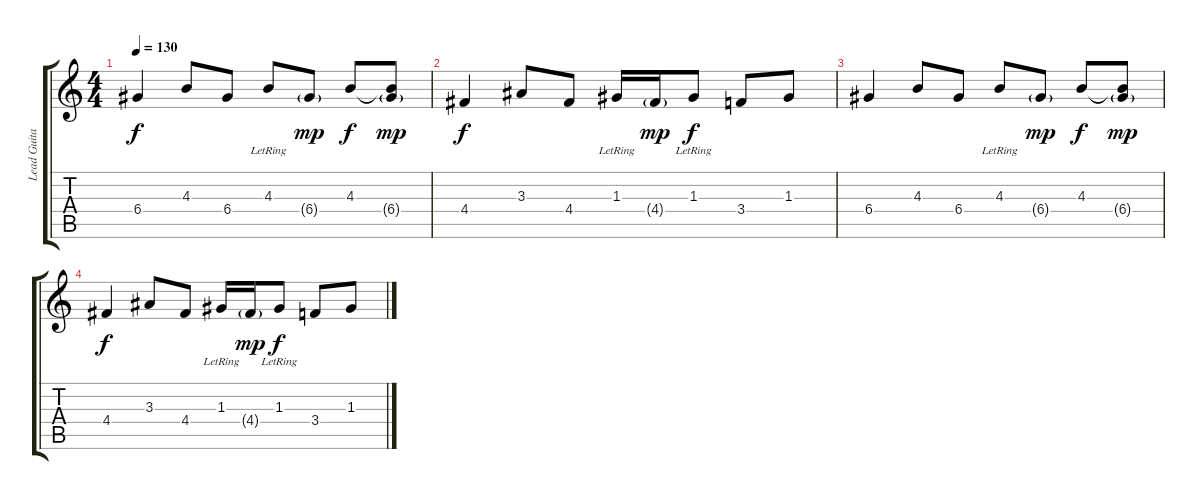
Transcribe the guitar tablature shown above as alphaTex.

\track ("Lead Guitar" "Lead Guita") {instrument overdrivenguitar}
\staff {score tabs}
\tuning (E4 B3 G3 D3 A2 E2) {hide}
\ts (4 4)
\tempo 130
\clef g2
\ks c
6.4.4{dy f} 4.3.8 6.4.8 4.3{lr}.8 6.4{g}.8{dy mp} 4.3.8{dy f} (4.3{t} 6.4{g}).8{dy mp} |
4.4.4{dy f} 3.3.8 4.4.8 1.3{lr}.16 4.4{g}.16{dy mp} 1.3{lr}.8{dy f} 3.4.8 1.3.8 |
6.4.4 4.3.8 6.4.8 4.3{lr}.8 6.4{g}.8{dy mp} 4.3.8{dy f} (4.3{t} 6.4{g}).8{dy mp} |
4.4.4{dy f} 3.3.8 4.4.8 1.3{lr}.16 4.4{g}.16{dy mp} 1.3{lr}.8{dy f} 3.4.8 1.3.8
